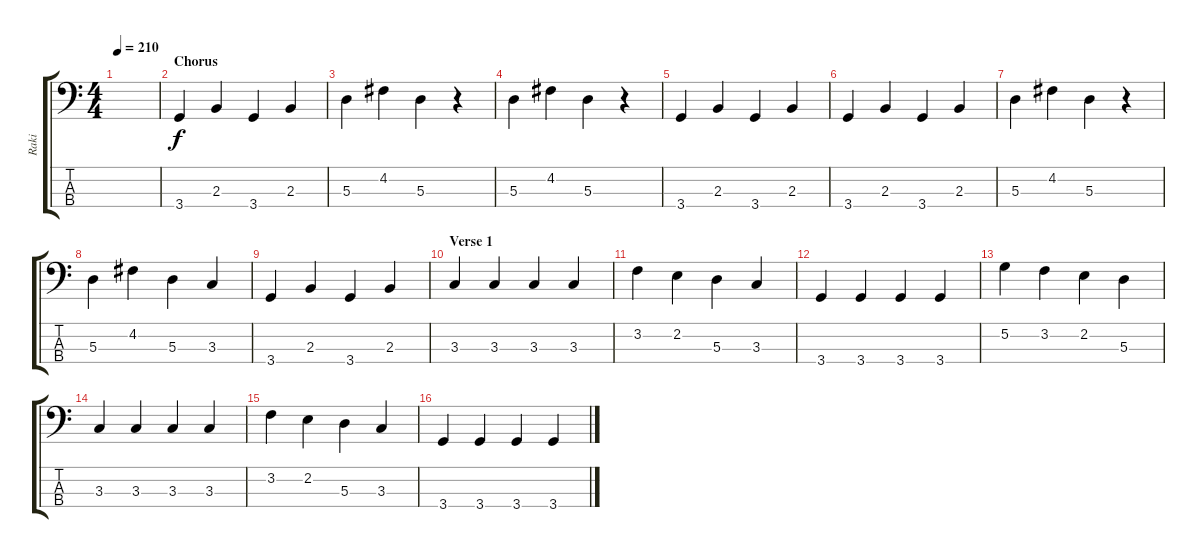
\track ("Raki" "Raki") {instrument electricbassfinger}
\staff {score tabs}
\tuning (G2 D2 A1 E1) {hide}
\ts (4 4)
\tempo 210
\clef f4
\ks c
|
\section ("" "Chorus")
3.4.4 2.3.4 3.4.4 2.3.4 |
5.3.4 4.2.4 5.3.4 r.4 |
5.3.4 4.2.4 5.3.4 r.4 |
3.4.4 2.3.4 3.4.4 2.3.4 |
3.4.4 2.3.4 3.4.4 2.3.4 |
5.3.4 4.2.4 5.3.4 r.4 |
5.3.4 4.2.4 5.3.4 3.3.4 |
3.4.4 2.3.4 3.4.4 2.3.4 |
\section ("" "Verse 1")
3.3.4 3.3.4 3.3.4 3.3.4 |
3.2.4 2.2.4 5.3.4 3.3.4 |
3.4.4 3.4.4 3.4.4 3.4.4 |
5.2.4 3.2.4 2.2.4 5.3.4 |
3.3.4 3.3.4 3.3.4 3.3.4 |
3.2.4 2.2.4 5.3.4 3.3.4 |
3.4.4 3.4.4 3.4.4 3.4.4
